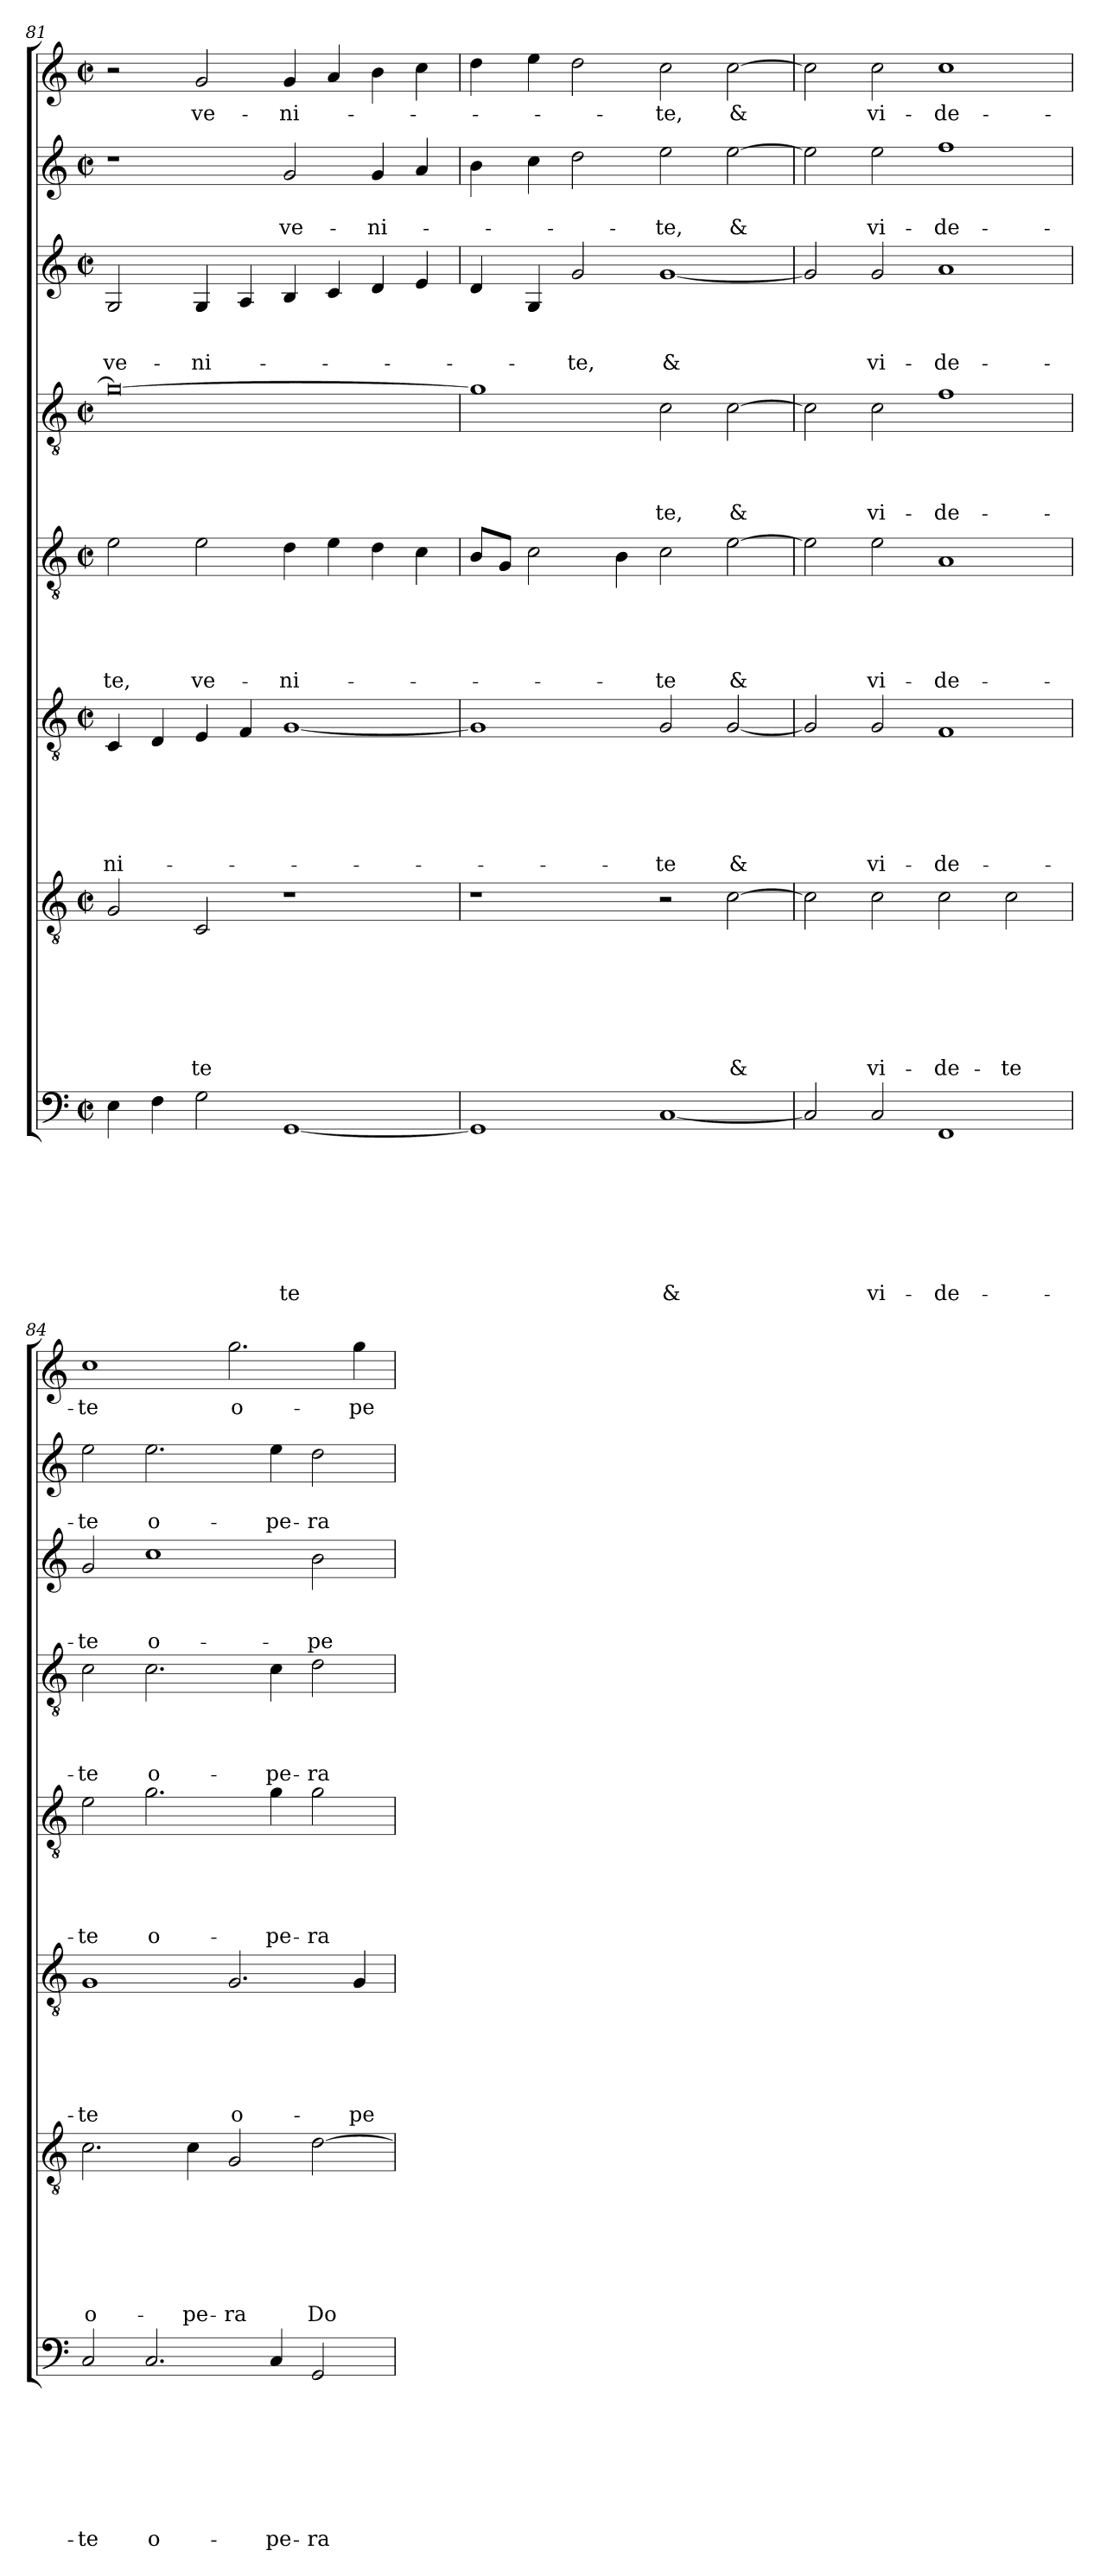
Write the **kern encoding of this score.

**kern	**text	**text	**text	**text	**text	**text	**text	**text	**kern	**text	**text	**text	**text	**text	**text	**text	**kern	**text	**text	**text	**text	**text	**text	**kern	**text	**text	**text	**text	**text	**kern	**text	**text	**text	**text	**kern	**text	**text	**text	**kern	**text	**text	**kern	**text
*part8	*part8	*part8	*part8	*part8	*part8	*part8	*part8	*part8	*part7	*part7	*part7	*part7	*part7	*part7	*part7	*part7	*part6	*part6	*part6	*part6	*part6	*part6	*part6	*part5	*part5	*part5	*part5	*part5	*part5	*part4	*part4	*part4	*part4	*part4	*part3	*part3	*part3	*part3	*part2	*part2	*part2	*part1	*part1
*staff8	*staff8	*staff8	*staff8	*staff8	*staff8	*staff8	*staff8	*staff8	*staff7	*staff7	*staff7	*staff7	*staff7	*staff7	*staff7	*staff7	*staff6	*staff6	*staff6	*staff6	*staff6	*staff6	*staff6	*staff5	*staff5	*staff5	*staff5	*staff5	*staff5	*staff4	*staff4	*staff4	*staff4	*staff4	*staff3	*staff3	*staff3	*staff3	*staff2	*staff2	*staff2	*staff1	*staff1
*clefF4	*	*	*	*	*	*	*	*	*clefGv2	*	*	*	*	*	*	*	*clefGv2	*	*	*	*	*	*	*clefGv2	*	*	*	*	*	*clefGv2	*	*	*	*	*clefG2	*	*	*	*clefG2	*	*	*clefG2	*
*k[]	*	*	*	*	*	*	*	*	*k[]	*	*	*	*	*	*	*	*k[]	*	*	*	*	*	*	*k[]	*	*	*	*	*	*k[]	*	*	*	*	*k[]	*	*	*	*k[]	*	*	*k[]	*
*C:	*	*	*	*	*	*	*	*	*C:	*	*	*	*	*	*	*	*C:	*	*	*	*	*	*	*C:	*	*	*	*	*	*C:	*	*	*	*	*C:	*	*	*	*C:	*	*	*C:	*
*M2/2	*	*	*	*	*	*	*	*	*M2/2	*	*	*	*	*	*	*	*M2/2	*	*	*	*	*	*	*M2/2	*	*	*	*	*	*M2/2	*	*	*	*	*M2/2	*	*	*	*M2/2	*	*	*M2/2	*
*met(c|)	*	*	*	*	*	*	*	*	*met(c|)	*	*	*	*	*	*	*	*met(c|)	*	*	*	*	*	*	*met(c|)	*	*	*	*	*	*met(c|)	*	*	*	*	*met(c|)	*	*	*	*met(c|)	*	*	*met(c|)	*
=81	=81	=81	=81	=81	=81	=81	=81	=81	=81	=81	=81	=81	=81	=81	=81	=81	=81	=81	=81	=81	=81	=81	=81	=81	=81	=81	=81	=81	=81	=81	=81	=81	=81	=81	=81	=81	=81	=81	=81	=81	=81	=81	=81
!	!	!	!	!	!	!	!	!	!	!	!	!	!	!	!	!	!	!	!	!	!	!	!LO:LY:b	!	!	!	!	!	!LO:LY:b	!	!	!	!	!	!	!	!	!LO:LY:b	!	!	!	!	!
4E\	.	.	.	.	.	.	.	.	2G/	.	.	.	.	.	.	.	4C/	.	.	.	.	.	-ni-	2e\	.	.	.	.	-te,	0g_	.	.	.	.	2G/	.	.	ve-	1r	.	.	2r	.
4F\	.	.	.	.	.	.	.	.	.	.	.	.	.	.	.	.	4D/	.	.	.	.	.	.	.	.	.	.	.	.	.	.	.	.	.	.	.	.	.	.	.	.	.	.
!	!	!	!	!	!	!	!	!	!	!	!	!	!	!	!	!LO:LY:b	!	!	!	!	!	!	!	!	!	!	!	!	!LO:LY:b	!	!	!	!	!	!	!	!	!LO:LY:b	!	!	!	!	!LO:LY:b
2G\	.	.	.	.	.	.	.	.	2C/	.	.	.	.	.	.	-te	4E/	.	.	.	.	.	.	2e\	.	.	.	.	ve-	.	.	.	.	.	4G/	.	.	-ni-	.	.	.	2g/	ve-
.	.	.	.	.	.	.	.	.	.	.	.	.	.	.	.	.	4F/	.	.	.	.	.	.	.	.	.	.	.	.	.	.	.	.	.	4A/	.	.	.	.	.	.	.	.
!	!	!	!	!	!	!	!	!LO:LY:b	!	!	!	!	!	!	!	!	!	!	!	!	!	!	!	!	!	!	!	!	!LO:LY:b	!	!	!	!	!	!	!	!	!	!	!	!LO:LY:b	!	!LO:LY:b
[1GG	.	.	.	.	.	.	.	-te	1r	.	.	.	.	.	.	.	[1G	.	.	.	.	.	.	4d\	.	.	.	.	-ni-	.	.	.	.	.	4B/	.	.	.	2g/	.	ve-	4g/	-ni-
.	.	.	.	.	.	.	.	.	.	.	.	.	.	.	.	.	.	.	.	.	.	.	.	4e\	.	.	.	.	.	.	.	.	.	.	4c/	.	.	.	.	.	.	4a/	.
!	!	!	!	!	!	!	!	!	!	!	!	!	!	!	!	!	!	!	!	!	!	!	!	!	!	!	!	!	!	!	!	!	!	!	!	!	!	!	!	!	!LO:LY:b	!	!
.	.	.	.	.	.	.	.	.	.	.	.	.	.	.	.	.	.	.	.	.	.	.	.	4d\	.	.	.	.	.	.	.	.	.	.	4d/	.	.	.	4g/	.	-ni-	4b\	.
.	.	.	.	.	.	.	.	.	.	.	.	.	.	.	.	.	.	.	.	.	.	.	.	4c\	.	.	.	.	.	.	.	.	.	.	4e/	.	.	.	4a/	.	.	4cc\	.
=82	=82	=82	=82	=82	=82	=82	=82	=82	=82	=82	=82	=82	=82	=82	=82	=82	=82	=82	=82	=82	=82	=82	=82	=82	=82	=82	=82	=82	=82	=82	=82	=82	=82	=82	=82	=82	=82	=82	=82	=82	=82	=82	=82
1GG]	.	.	.	.	.	.	.	.	1r	.	.	.	.	.	.	.	1G]	.	.	.	.	.	.	8B/L	.	.	.	.	.	1g]	.	.	.	.	4d/	.	.	.	4b\	.	.	4dd\	.
.	.	.	.	.	.	.	.	.	.	.	.	.	.	.	.	.	.	.	.	.	.	.	.	8G/J	.	.	.	.	.	.	.	.	.	.	.	.	.	.	.	.	.	.	.
.	.	.	.	.	.	.	.	.	.	.	.	.	.	.	.	.	.	.	.	.	.	.	.	2c\	.	.	.	.	.	.	.	.	.	.	4G/	.	.	.	4cc\	.	.	4ee\	.
!	!	!	!	!	!	!	!	!	!	!	!	!	!	!	!	!	!	!	!	!	!	!	!	!	!	!	!	!	!	!	!	!	!	!	!	!	!	!LO:LY:b	!	!	!	!	!
.	.	.	.	.	.	.	.	.	.	.	.	.	.	.	.	.	.	.	.	.	.	.	.	.	.	.	.	.	.	.	.	.	.	.	2g/	.	.	-te,	2dd\	.	.	2dd\	.
.	.	.	.	.	.	.	.	.	.	.	.	.	.	.	.	.	.	.	.	.	.	.	.	4B\	.	.	.	.	.	.	.	.	.	.	.	.	.	.	.	.	.	.	.
!	!	!	!	!	!	!	!	!LO:LY:b	!	!	!	!	!	!	!	!	!	!	!	!	!	!	!LO:LY:b	!	!	!	!	!	!LO:LY:b	!	!	!	!	!LO:LY:b	!	!	!	!LO:LY:b	!	!	!LO:LY:b	!	!LO:LY:b
[1C	.	.	.	.	.	.	.	&	2r	.	.	.	.	.	.	.	2G/	.	.	.	.	.	-te	2c\	.	.	.	.	-te	2c\	.	.	.	-te,	[1g	.	.	&	2ee\	.	-te,	2cc\	-te,
!	!	!	!	!	!	!	!	!	!	!	!	!	!	!	!	!LO:LY:b	!	!	!	!	!	!	!LO:LY:b	!	!	!	!	!	!LO:LY:b	!	!	!	!	!LO:LY:b	!	!	!	!	!	!	!LO:LY:b	!	!LO:LY:b
.	.	.	.	.	.	.	.	.	[2c\	.	.	.	.	.	.	&	[2G/	.	.	.	.	.	&	[2e\	.	.	.	.	&	[2c\	.	.	.	&	.	.	.	.	[2ee\	.	&	[2cc\	&
=83	=83	=83	=83	=83	=83	=83	=83	=83	=83	=83	=83	=83	=83	=83	=83	=83	=83	=83	=83	=83	=83	=83	=83	=83	=83	=83	=83	=83	=83	=83	=83	=83	=83	=83	=83	=83	=83	=83	=83	=83	=83	=83	=83
2C/]	.	.	.	.	.	.	.	.	2c\]	.	.	.	.	.	.	.	2G/]	.	.	.	.	.	.	2e\]	.	.	.	.	.	2c\]	.	.	.	.	2g/]	.	.	.	2ee\]	.	.	2cc\]	.
!	!	!	!	!	!	!	!	!LO:LY:b	!	!	!	!	!	!	!	!LO:LY:b	!	!	!	!	!	!	!LO:LY:b	!	!	!	!	!	!LO:LY:b	!	!	!	!	!LO:LY:b	!	!	!	!LO:LY:b	!	!	!LO:LY:b	!	!LO:LY:b
2C/	.	.	.	.	.	.	.	vi-	2c\	.	.	.	.	.	.	vi-	2G/	.	.	.	.	.	vi-	2e\	.	.	.	.	vi-	2c\	.	.	.	vi-	2g/	.	.	vi-	2ee\	.	vi-	2cc\	vi-
!	!	!	!	!	!	!	!	!LO:LY:b	!	!	!	!	!	!	!	!LO:LY:b	!	!	!	!	!	!	!LO:LY:b	!	!	!	!	!	!LO:LY:b	!	!	!	!	!LO:LY:b	!	!	!	!LO:LY:b	!	!	!LO:LY:b	!	!LO:LY:b
1FF	.	.	.	.	.	.	.	-de-	2c\	.	.	.	.	.	.	-de-	1F	.	.	.	.	.	-de-	1A	.	.	.	.	-de-	1f	.	.	.	-de-	1a	.	.	-de-	1ff	.	-de-	1cc	-de-
!	!	!	!	!	!	!	!	!	!	!	!	!	!	!	!	!LO:LY:b	!	!	!	!	!	!	!	!	!	!	!	!	!	!	!	!	!	!	!	!	!	!	!	!	!	!	!
.	.	.	.	.	.	.	.	.	2c\	.	.	.	.	.	.	-te	.	.	.	.	.	.	.	.	.	.	.	.	.	.	.	.	.	.	.	.	.	.	.	.	.	.	.
!!LO:LB:g=z
=84	=84	=84	=84	=84	=84	=84	=84	=84	=84	=84	=84	=84	=84	=84	=84	=84	=84	=84	=84	=84	=84	=84	=84	=84	=84	=84	=84	=84	=84	=84	=84	=84	=84	=84	=84	=84	=84	=84	=84	=84	=84	=84	=84
!	!	!	!	!	!	!	!	!LO:LY:b	!	!	!	!	!	!	!	!LO:LY:b	!	!	!	!	!	!	!LO:LY:b	!	!	!	!	!	!LO:LY:b	!	!	!	!	!LO:LY:b	!	!	!	!LO:LY:b	!	!	!LO:LY:b	!	!LO:LY:b
2C/	.	.	.	.	.	.	.	-te	2.c\	.	.	.	.	.	.	o-	1G	.	.	.	.	.	-te	2e\	.	.	.	.	-te	2c\	.	.	.	-te	2g/	.	.	-te	2ee\	.	-te	1cc	-te
!	!	!	!	!	!	!	!	!LO:LY:b	!	!	!	!	!	!	!	!	!	!	!	!	!	!	!	!	!	!	!	!	!LO:LY:b	!	!	!	!	!LO:LY:b	!	!	!	!LO:LY:b	!	!	!LO:LY:b	!	!
2.C/	.	.	.	.	.	.	.	o-	.	.	.	.	.	.	.	.	.	.	.	.	.	.	.	2.g\	.	.	.	.	o-	2.c\	.	.	.	o-	1cc	.	.	o-	2.ee\	.	o-	.	.
!	!	!	!	!	!	!	!	!	!	!	!	!	!	!	!	!LO:LY:b	!	!	!	!	!	!	!	!	!	!	!	!	!	!	!	!	!	!	!	!	!	!	!	!	!	!	!
.	.	.	.	.	.	.	.	.	4c\	.	.	.	.	.	.	-pe-	.	.	.	.	.	.	.	.	.	.	.	.	.	.	.	.	.	.	.	.	.	.	.	.	.	.	.
!	!	!	!	!	!	!	!	!	!	!	!	!	!	!	!	!LO:LY:b	!	!	!	!	!	!	!LO:LY:b	!	!	!	!	!	!	!	!	!	!	!	!	!	!	!	!	!	!	!	!LO:LY:b
.	.	.	.	.	.	.	.	.	2G/	.	.	.	.	.	.	-ra	2.G/	.	.	.	.	.	o-	.	.	.	.	.	.	.	.	.	.	.	.	.	.	.	.	.	.	2.gg\	o-
!	!	!	!	!	!	!	!	!LO:LY:b	!	!	!	!	!	!	!	!	!	!	!	!	!	!	!	!	!	!	!	!	!LO:LY:b	!	!	!	!	!LO:LY:b	!	!	!	!	!	!	!LO:LY:b	!	!
4C/	.	.	.	.	.	.	.	-pe-	.	.	.	.	.	.	.	.	.	.	.	.	.	.	.	4g\	.	.	.	.	-pe-	4c\	.	.	.	-pe-	.	.	.	.	4ee\	.	-pe-	.	.
!	!	!	!	!	!	!	!	!LO:LY:b	!	!	!	!	!	!	!	!LO:LY:b	!	!	!	!	!	!	!	!	!	!	!	!	!LO:LY:b	!	!	!	!	!LO:LY:b	!	!	!	!LO:LY:b	!	!	!LO:LY:b	!	!
2GG/	.	.	.	.	.	.	.	-ra	[2d\	.	.	.	.	.	.	Do-	.	.	.	.	.	.	.	2g\	.	.	.	.	-ra	2d\	.	.	.	-ra	2b\	.	.	-pe-	2dd\	.	-ra	.	.
!	!	!	!	!	!	!	!	!	!	!	!	!	!	!	!	!	!	!	!	!	!	!	!LO:LY:b	!	!	!	!	!	!	!	!	!	!	!	!	!	!	!	!	!	!	!	!LO:LY:b
.	.	.	.	.	.	.	.	.	.	.	.	.	.	.	.	.	4G/	.	.	.	.	.	-pe-	.	.	.	.	.	.	.	.	.	.	.	.	.	.	.	.	.	.	4gg\	-pe-
=	=	=	=	=	=	=	=	=	=	=	=	=	=	=	=	=	=	=	=	=	=	=	=	=	=	=	=	=	=	=	=	=	=	=	=	=	=	=	=	=	=	=	=
*-	*-	*-	*-	*-	*-	*-	*-	*-	*-	*-	*-	*-	*-	*-	*-	*-	*-	*-	*-	*-	*-	*-	*-	*-	*-	*-	*-	*-	*-	*-	*-	*-	*-	*-	*-	*-	*-	*-	*-	*-	*-	*-	*-
